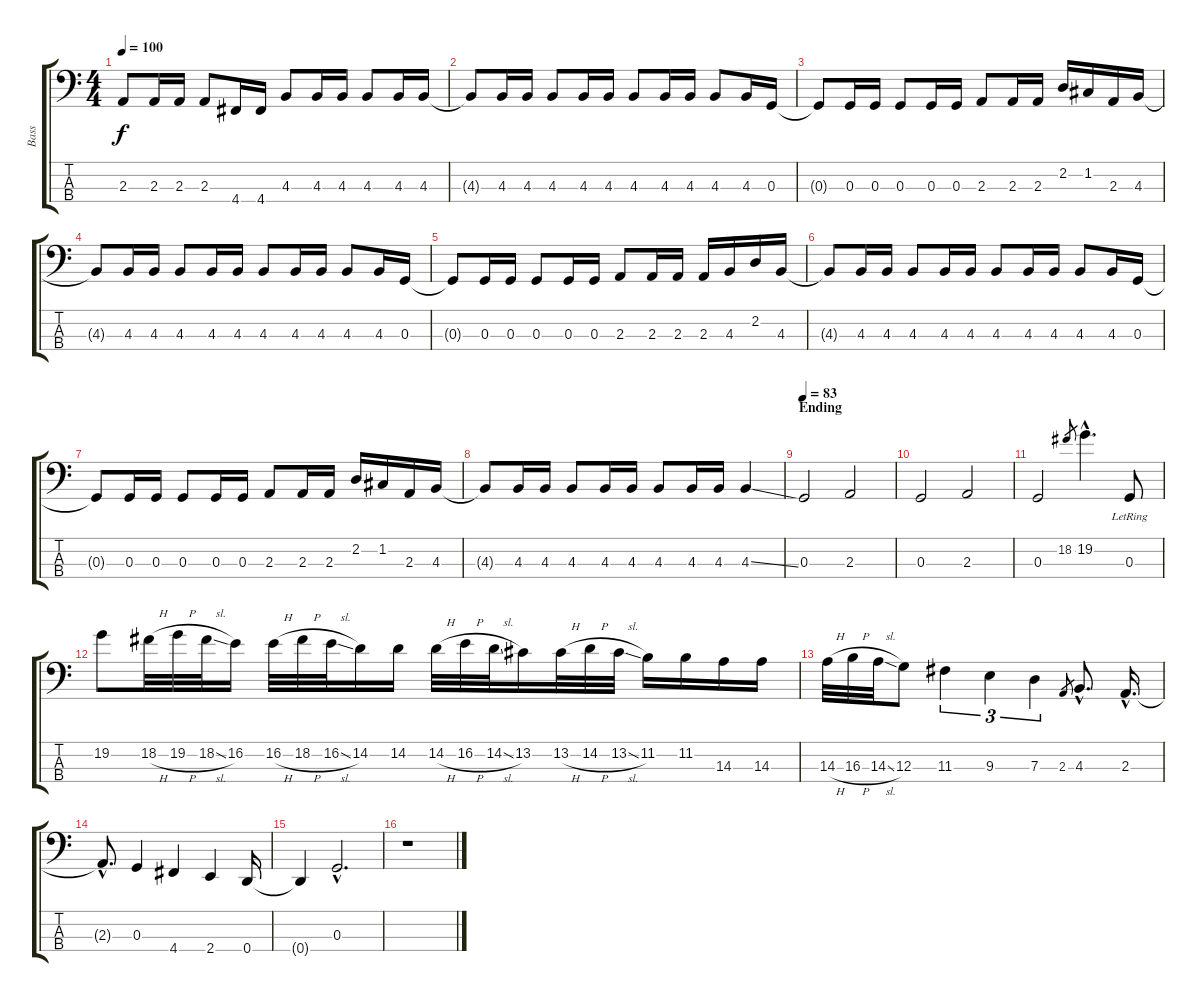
\track ("Bass" "Bass") {instrument electricbassfinger}
\staff {score tabs}
\tuning (F2 C2 G1 D1) {hide}
\ts (4 4)
\tempo 100
\clef f4
\ks c
2.3{t}.8{dy f} 2.3.16 2.3.16 2.3.8 4.4.16 4.4.16 4.3.8 4.3.16 4.3.16 4.3.8 4.3.16 4.3.16 |
4.3{t}.8 4.3.16 4.3.16 4.3.8 4.3.16 4.3.16 4.3.8 4.3.16 4.3.16 4.3.8 4.3.16 0.3.16 |
0.3{t}.8 0.3.16 0.3.16 0.3.8 0.3.16 0.3.16 2.3.8 2.3.16 2.3.16 2.2.16 1.2.16 2.3.16 4.3.16 |
4.3{t}.8 4.3.16 4.3.16 4.3.8 4.3.16 4.3.16 4.3.8 4.3.16 4.3.16 4.3.8 4.3.16 0.3.16 |
0.3{t}.8 0.3.16 0.3.16 0.3.8 0.3.16 0.3.16 2.3.8 2.3.16 2.3.16 2.3.16 4.3.16 2.2.16 4.3.16 |
4.3{t}.8 4.3.16 4.3.16 4.3.8 4.3.16 4.3.16 4.3.8 4.3.16 4.3.16 4.3.8 4.3.16 0.3.16 |
0.3{t}.8 0.3.16 0.3.16 0.3.8 0.3.16 0.3.16 2.3.8 2.3.16 2.3.16 2.2.16 1.2.16 2.3.16 4.3.16 |
4.3{t}.8 4.3.16 4.3.16 4.3.8 4.3.16 4.3.16 4.3.8 4.3.16 4.3.16 4.3{ss}.4 |
\section ("" "Ending")
\tempo 83
0.3.2 2.3.2 |
0.3.2 2.3.2 |
0.3.2 18.2.8{gr} 19.2{hac}.4{d} 0.3{lr}.8 |
19.2.8 18.2{h}.32 19.2{h}.32 18.2{sl}.32 16.2.16 16.2{h}.32 18.2{h}.32 16.2{sl}.32 14.2.16 14.2.16 14.2{h}.32 16.2{h}.32 14.2{sl}.32 13.2.16 13.2{h}.32 14.2{h}.32 13.2{sl}.32 11.2.16 11.2.16 14.3.16 14.3.16 |
14.3{h}.32 16.3{h}.32 14.3{sl}.32 12.3.8 11.3.4{tu (3 2)} 9.3.4{tu (3 2)} 7.3.4{tu (3 2)} 2.3.8{gr} 4.3{hac}.8{d} 2.3{hac}.16{d} |
2.3{hac t}.8{d} 0.3.4 4.4.4 2.4.4 0.4.16 |
0.4{t}.4 0.3{hac}.2{d} |
r.1
